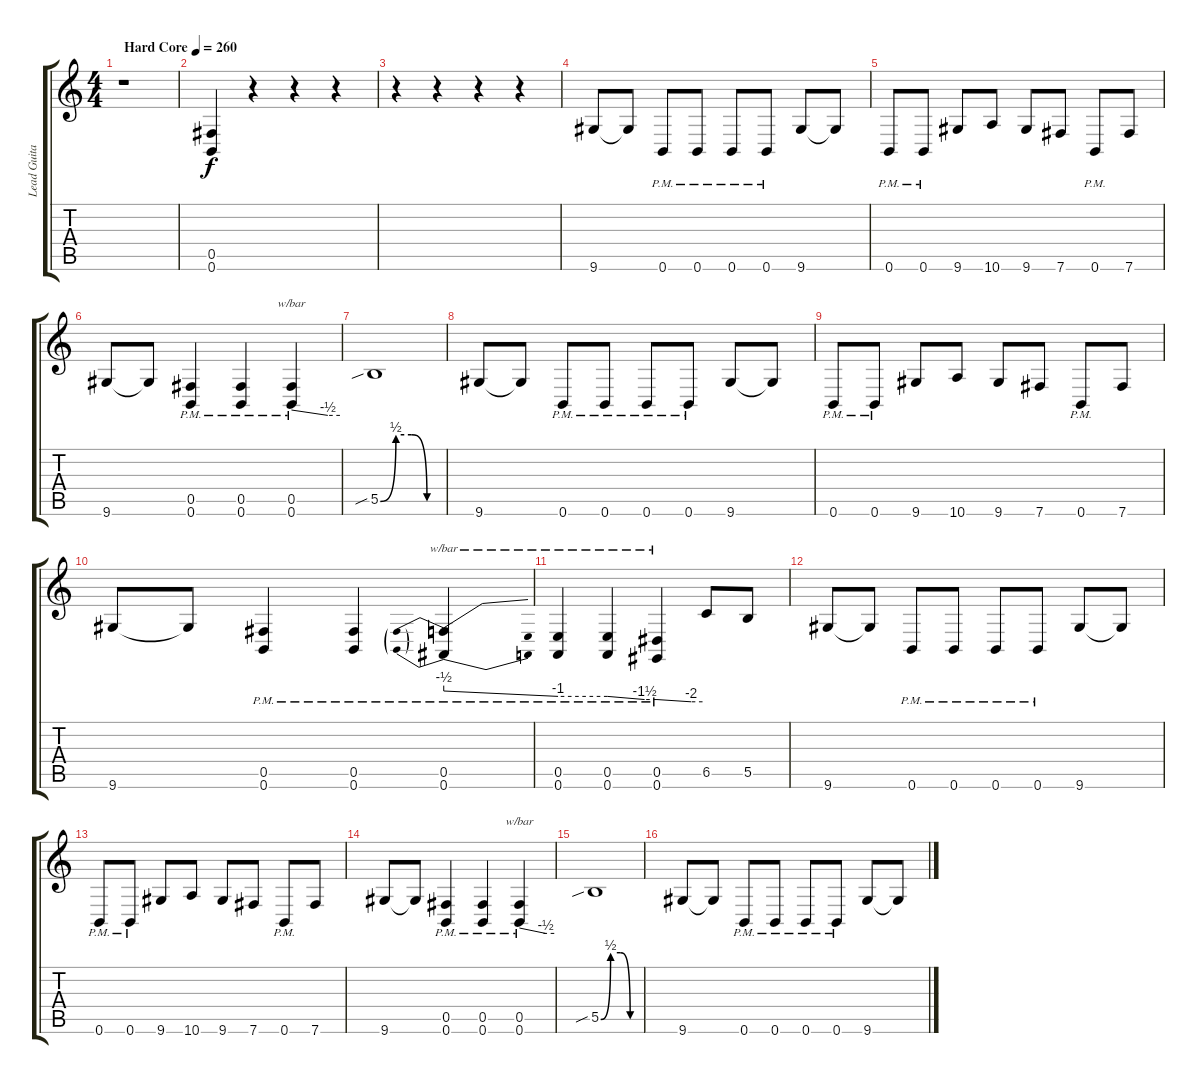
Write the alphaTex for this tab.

\track ("Lead Guitar" "Lead Guita") {instrument distortionguitar}
\staff {score tabs}
\tuning (Db4 Ab3 E3 B2 Gb2 B1) {hide}
\ts (4 4)
\tempo (260 "Hard Core")
\clef g2
\ks c
r.1{dy f instrument distortionguitar} |
(0.5 0.6).4 r.4 r.4 r.4 |
r.4 r.4 r.4 r.4 |
9.6.8 9.6{t}.8 0.6{pm}.8 0.6{pm}.8 0.6{pm}.8 0.6{pm}.8 9.6.8 9.6{t}.8 |
0.6{pm}.8 0.6{pm}.8 9.6.8 10.6.8 9.6.8 7.6.8 0.6{pm}.8 7.6.8 |
9.6.8 9.6{t}.8 (0.5{pm} 0.6{pm}).4 (0.5{pm} 0.6{pm}).4 (0.5{pm} 0.6{pm}).4{tbe (custom default 0 0 45 -2 60 -2)} |
5.5{be (custom 0 0 15 2 30 2 45 0 60 0) sib}.1 |
9.6.8 9.6{t}.8 0.6{pm}.8 0.6{pm}.8 0.6{pm}.8 0.6{pm}.8 9.6.8 9.6{t}.8 |
0.6{pm}.8 0.6{pm}.8 9.6.8 10.6.8 9.6.8 7.6.8 0.6{pm}.8 7.6.8 |
9.6.8 9.6{t}.8 (0.5{pm} 0.6{pm}).4 (0.5{pm} 0.6{pm}).4 (0.5{pm} 0.6{pm}).4{tbe (predivedive default 0 -2 60 -4)} |
(0.5{pm} 0.6{pm}).4{tbe (hold default 0 -4 60 -4)} (0.5{pm} 0.6{pm}).4{tbe (custom default 0 -4 45 -6 60 -6)} (0.5{pm} 0.6{pm}).4{tbe (custom default 0 -6 45 -8 60 -8)} 6.5.8 5.5.8 |
9.6.8 9.6{t}.8 0.6{pm}.8 0.6{pm}.8 0.6{pm}.8 0.6{pm}.8 9.6.8 9.6{t}.8 |
0.6{pm}.8 0.6{pm}.8 9.6.8 10.6.8 9.6.8 7.6.8 0.6{pm}.8 7.6.8 |
9.6.8 9.6{t}.8 (0.5{pm} 0.6{pm}).4 (0.5{pm} 0.6{pm}).4 (0.5{pm} 0.6{pm}).4{tbe (custom default 0 0 45 -2 60 -2)} |
5.5{be (custom 0 0 15 2 30 2 45 0 60 0) sib}.1 |
9.6.8 9.6{t}.8 0.6{pm}.8 0.6{pm}.8 0.6{pm}.8 0.6{pm}.8 9.6.8 9.6{t}.8
